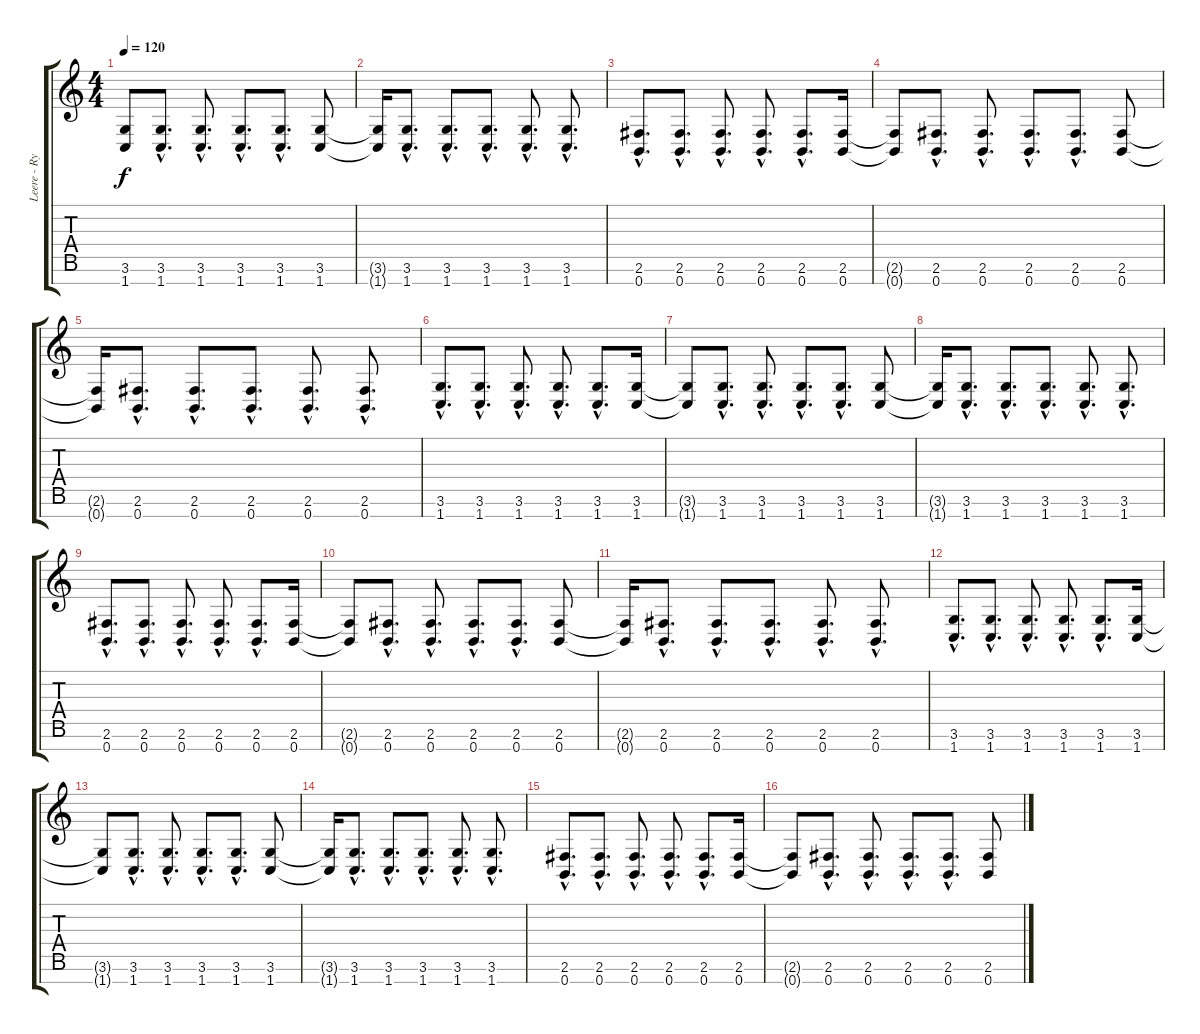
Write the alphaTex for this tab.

\track ("Leere - Rythm Guitar" "Leere - Ry") {instrument distortionguitar}
\staff {score tabs}
\tuning (E4 B3 G3 D3 A2 E2 B1) {hide}
\ts (4 4)
\tempo 120
\clef g2
\ks c
(3.6{t} 1.7{t}).8{dy f} (3.6{hac} 1.7{hac}).8{d} (3.6{hac} 1.7{hac}).8{d} (3.6{hac} 1.7{hac}).8{d} (3.6{hac} 1.7{hac}).8{d} (3.6 1.7).8 |
(3.6{t} 1.7{t}).16 (3.6{hac} 1.7{hac}).8{d} (3.6{hac} 1.7{hac}).8{d} (3.6{hac} 1.7{hac}).8{d} (3.6{hac} 1.7{hac}).8{d} (3.6{hac} 1.7{hac}).8{d} |
(2.6{hac} 0.7{hac}).8{d} (2.6{hac} 0.7{hac}).8{d} (2.6{hac} 0.7{hac}).8{d} (2.6{hac} 0.7{hac}).8{d} (2.6{hac} 0.7{hac}).8{d} (2.6 0.7).16 |
(2.6{t} 0.7{t}).8 (2.6{hac} 0.7{hac}).8{d} (2.6{hac} 0.7{hac}).8{d} (2.6{hac} 0.7{hac}).8{d} (2.6{hac} 0.7{hac}).8{d} (2.6 0.7).8 |
(2.6{t} 0.7{t}).16 (2.6{hac} 0.7{hac}).8{d} (2.6{hac} 0.7{hac}).8{d} (2.6{hac} 0.7{hac}).8{d} (2.6{hac} 0.7{hac}).8{d} (2.6{hac} 0.7{hac}).8{d} |
(3.6{hac} 1.7{hac}).8{d} (3.6{hac} 1.7{hac}).8{d} (3.6{hac} 1.7{hac}).8{d} (3.6{hac} 1.7{hac}).8{d} (3.6{hac} 1.7{hac}).8{d} (3.6 1.7).16 |
(3.6{t} 1.7{t}).8 (3.6{hac} 1.7{hac}).8{d} (3.6{hac} 1.7{hac}).8{d} (3.6{hac} 1.7{hac}).8{d} (3.6{hac} 1.7{hac}).8{d} (3.6 1.7).8 |
(3.6{t} 1.7{t}).16 (3.6{hac} 1.7{hac}).8{d} (3.6{hac} 1.7{hac}).8{d} (3.6{hac} 1.7{hac}).8{d} (3.6{hac} 1.7{hac}).8{d} (3.6{hac} 1.7{hac}).8{d} |
(2.6{hac} 0.7{hac}).8{d} (2.6{hac} 0.7{hac}).8{d} (2.6{hac} 0.7{hac}).8{d} (2.6{hac} 0.7{hac}).8{d} (2.6{hac} 0.7{hac}).8{d} (2.6 0.7).16 |
(2.6{t} 0.7{t}).8 (2.6{hac} 0.7{hac}).8{d} (2.6{hac} 0.7{hac}).8{d} (2.6{hac} 0.7{hac}).8{d} (2.6{hac} 0.7{hac}).8{d} (2.6 0.7).8 |
(2.6{t} 0.7{t}).16 (2.6{hac} 0.7{hac}).8{d} (2.6{hac} 0.7{hac}).8{d} (2.6{hac} 0.7{hac}).8{d} (2.6{hac} 0.7{hac}).8{d} (2.6{hac} 0.7{hac}).8{d} |
(3.6{hac} 1.7{hac}).8{d} (3.6{hac} 1.7{hac}).8{d} (3.6{hac} 1.7{hac}).8{d} (3.6{hac} 1.7{hac}).8{d} (3.6{hac} 1.7{hac}).8{d} (3.6 1.7).16 |
(3.6{t} 1.7{t}).8 (3.6{hac} 1.7{hac}).8{d} (3.6{hac} 1.7{hac}).8{d} (3.6{hac} 1.7{hac}).8{d} (3.6{hac} 1.7{hac}).8{d} (3.6 1.7).8 |
(3.6{t} 1.7{t}).16 (3.6{hac} 1.7{hac}).8{d} (3.6{hac} 1.7{hac}).8{d} (3.6{hac} 1.7{hac}).8{d} (3.6{hac} 1.7{hac}).8{d} (3.6{hac} 1.7{hac}).8{d} |
(2.6{hac} 0.7{hac}).8{d} (2.6{hac} 0.7{hac}).8{d} (2.6{hac} 0.7{hac}).8{d} (2.6{hac} 0.7{hac}).8{d} (2.6{hac} 0.7{hac}).8{d} (2.6 0.7).16 |
(2.6{t} 0.7{t}).8 (2.6{hac} 0.7{hac}).8{d} (2.6{hac} 0.7{hac}).8{d} (2.6{hac} 0.7{hac}).8{d} (2.6{hac} 0.7{hac}).8{d} (2.6 0.7).8
